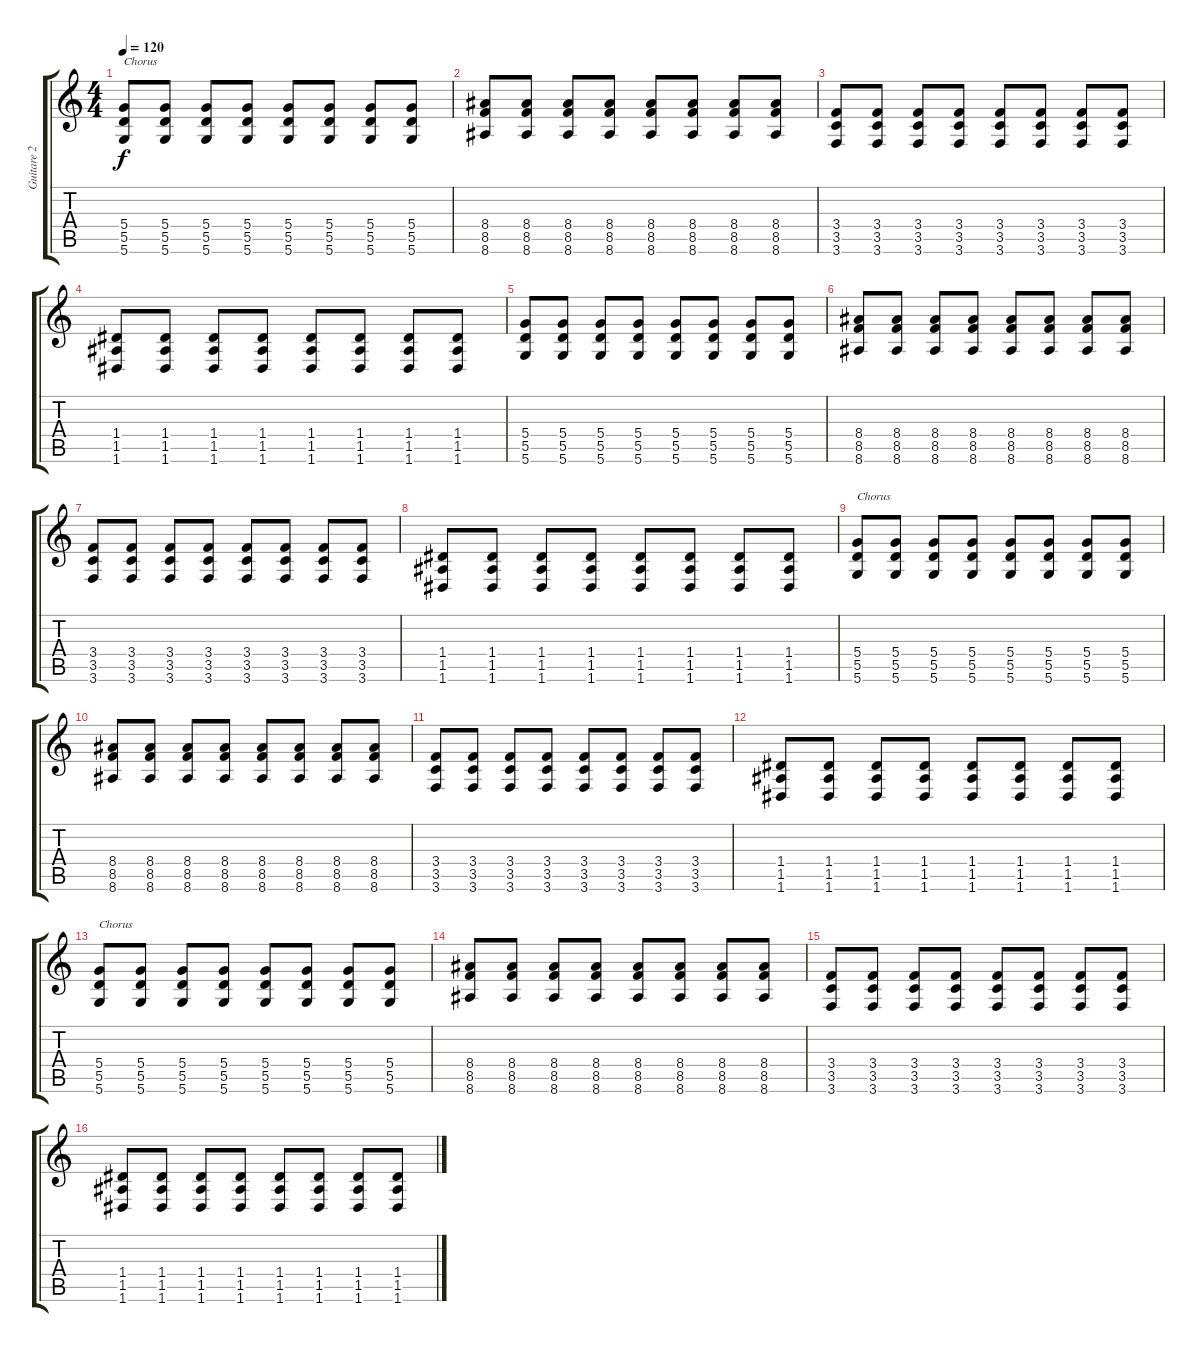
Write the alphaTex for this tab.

\track ("Guitare 2 Disto" "Guitare 2 ") {instrument distortionguitar}
\staff {score tabs}
\tuning (E4 B3 G3 D3 A2 D2) {hide}
\ts (4 4)
\tempo 120
\clef g2
\ks c
(5.4 5.5 5.6).8{txt "Chorus" dy f} (5.4 5.5 5.6).8 (5.4 5.5 5.6).8 (5.4 5.5 5.6).8 (5.4 5.5 5.6).8 (5.4 5.5 5.6).8 (5.4 5.5 5.6).8 (5.4 5.5 5.6).8 |
(8.4 8.5 8.6).8 (8.4 8.5 8.6).8 (8.4 8.5 8.6).8 (8.4 8.5 8.6).8 (8.4 8.5 8.6).8 (8.4 8.5 8.6).8 (8.4 8.5 8.6).8 (8.4 8.5 8.6).8 |
(3.4 3.5 3.6).8 (3.4 3.5 3.6).8 (3.4 3.5 3.6).8 (3.4 3.5 3.6).8 (3.4 3.5 3.6).8 (3.4 3.5 3.6).8 (3.4 3.5 3.6).8 (3.4 3.5 3.6).8 |
(1.4 1.5 1.6).8 (1.4 1.5 1.6).8 (1.4 1.5 1.6).8 (1.4 1.5 1.6).8 (1.4 1.5 1.6).8 (1.4 1.5 1.6).8 (1.4 1.5 1.6).8 (1.4 1.5 1.6).8 |
(5.4 5.5 5.6).8 (5.4 5.5 5.6).8 (5.4 5.5 5.6).8 (5.4 5.5 5.6).8 (5.4 5.5 5.6).8 (5.4 5.5 5.6).8 (5.4 5.5 5.6).8 (5.4 5.5 5.6).8 |
(8.4 8.5 8.6).8 (8.4 8.5 8.6).8 (8.4 8.5 8.6).8 (8.4 8.5 8.6).8 (8.4 8.5 8.6).8 (8.4 8.5 8.6).8 (8.4 8.5 8.6).8 (8.4 8.5 8.6).8 |
(3.4 3.5 3.6).8 (3.4 3.5 3.6).8 (3.4 3.5 3.6).8 (3.4 3.5 3.6).8 (3.4 3.5 3.6).8 (3.4 3.5 3.6).8 (3.4 3.5 3.6).8 (3.4 3.5 3.6).8 |
(1.4 1.5 1.6).8 (1.4 1.5 1.6).8 (1.4 1.5 1.6).8 (1.4 1.5 1.6).8 (1.4 1.5 1.6).8 (1.4 1.5 1.6).8 (1.4 1.5 1.6).8 (1.4 1.5 1.6).8 |
(5.4 5.5 5.6).8{txt "Chorus"} (5.4 5.5 5.6).8 (5.4 5.5 5.6).8 (5.4 5.5 5.6).8 (5.4 5.5 5.6).8 (5.4 5.5 5.6).8 (5.4 5.5 5.6).8 (5.4 5.5 5.6).8 |
(8.4 8.5 8.6).8 (8.4 8.5 8.6).8 (8.4 8.5 8.6).8 (8.4 8.5 8.6).8 (8.4 8.5 8.6).8 (8.4 8.5 8.6).8 (8.4 8.5 8.6).8 (8.4 8.5 8.6).8 |
(3.4 3.5 3.6).8 (3.4 3.5 3.6).8 (3.4 3.5 3.6).8 (3.4 3.5 3.6).8 (3.4 3.5 3.6).8 (3.4 3.5 3.6).8 (3.4 3.5 3.6).8 (3.4 3.5 3.6).8 |
(1.4 1.5 1.6).8 (1.4 1.5 1.6).8 (1.4 1.5 1.6).8 (1.4 1.5 1.6).8 (1.4 1.5 1.6).8 (1.4 1.5 1.6).8 (1.4 1.5 1.6).8 (1.4 1.5 1.6).8 |
(5.4 5.5 5.6).8{txt "Chorus"} (5.4 5.5 5.6).8 (5.4 5.5 5.6).8 (5.4 5.5 5.6).8 (5.4 5.5 5.6).8 (5.4 5.5 5.6).8 (5.4 5.5 5.6).8 (5.4 5.5 5.6).8 |
(8.4 8.5 8.6).8 (8.4 8.5 8.6).8 (8.4 8.5 8.6).8 (8.4 8.5 8.6).8 (8.4 8.5 8.6).8 (8.4 8.5 8.6).8 (8.4 8.5 8.6).8 (8.4 8.5 8.6).8 |
(3.4 3.5 3.6).8 (3.4 3.5 3.6).8 (3.4 3.5 3.6).8 (3.4 3.5 3.6).8 (3.4 3.5 3.6).8 (3.4 3.5 3.6).8 (3.4 3.5 3.6).8 (3.4 3.5 3.6).8 |
(1.4 1.5 1.6).8 (1.4 1.5 1.6).8 (1.4 1.5 1.6).8 (1.4 1.5 1.6).8 (1.4 1.5 1.6).8 (1.4 1.5 1.6).8 (1.4 1.5 1.6).8 (1.4 1.5 1.6).8
